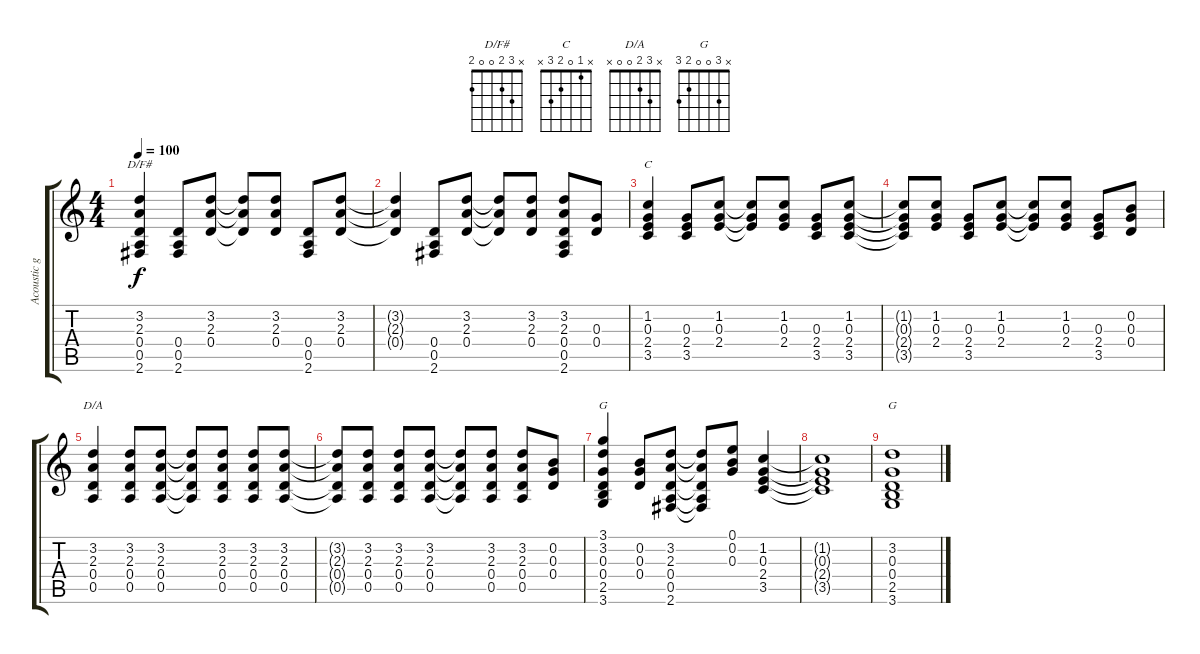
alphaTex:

\track ("Acoustic guitar" "Acoustic g") {instrument acousticguitarsteel}
\staff {score tabs}
\tuning (E4 B3 G3 D3 A2 E2) {hide}
\chord ("D/F#" x 3 2 0 0 2)
\chord ("C" x 1 0 2 3 x)
\chord ("D/A" x 3 2 0 0 x)
\chord ("G" 3 3 0 0 2 3)
\chord ("G" x 3 0 0 2 3)
\ts (4 4)
\tempo 100
\clef g2
\ks c
(3.2 2.3 0.4 0.5 2.6).4{ch "D/F#" dy f} (0.4 0.5 2.6).8 (3.2 2.3 0.4).8 (3.2{t} 2.3{t} 0.4{t}).8 (3.2 2.3 0.4).8 (0.4 0.5 2.6).8 (3.2 2.3 0.4).8 |
(3.2{t} 2.3{t} 0.4{t}).4 (0.4 0.5 2.6).8 (3.2 2.3 0.4).8 (3.2{t} 2.3{t} 0.4{t}).8 (3.2 2.3 0.4).8 (3.2 2.3 0.4 0.5 2.6).8 (0.3 0.4).8 |
(1.2 0.3 2.4 3.5).4{ch "C"} (0.3 2.4 3.5).8 (1.2 0.3 2.4).8 (1.2{t} 0.3{t} 2.4{t}).8 (1.2 0.3 2.4).8 (0.3 2.4 3.5).8 (1.2 0.3 2.4 3.5).8 |
(1.2{t} 0.3{t} 2.4{t} 3.5{t}).8 (1.2 0.3 2.4).8 (0.3 2.4 3.5).8 (1.2 0.3 2.4).8 (1.2{t} 0.3{t} 2.4{t}).8 (1.2 0.3 2.4).8 (0.3 2.4 3.5).8 (0.2 0.3 0.4).8 |
(3.2 2.3 0.4 0.5).4{ch "D/A"} (3.2 2.3 0.4 0.5).8 (3.2 2.3 0.4 0.5).8 (3.2{t} 2.3{t} 0.4{t} 0.5{t}).8 (3.2 2.3 0.4 0.5).8 (3.2 2.3 0.4 0.5).8 (3.2 2.3 0.4 0.5).8 |
(3.2{t} 2.3{t} 0.4{t} 0.5{t}).8 (3.2 2.3 0.4 0.5).8 (3.2 2.3 0.4 0.5).8 (3.2 2.3 0.4 0.5).8 (3.2{t} 2.3{t} 0.4{t} 0.5{t}).8 (3.2 2.3 0.4 0.5).8 (3.2 2.3 0.4 0.5).8 (0.2 0.3 0.4).8 |
(3.1 3.2 0.3 0.4 2.5 3.6).4{ch "G"} (0.2 0.3 0.4).8 (3.2 2.3 0.4 0.5 2.6).8 (3.2{t} 2.3{t} 0.4{t} 0.5{t} 2.6{t}).8 (0.1 0.2 0.3).8 (1.2 0.3 2.4 3.5).4 |
(1.2{t} 0.3{t} 2.4{t} 3.5{t}).1 |
(3.2 0.3 0.4 2.5 3.6).1{ch "G"}
